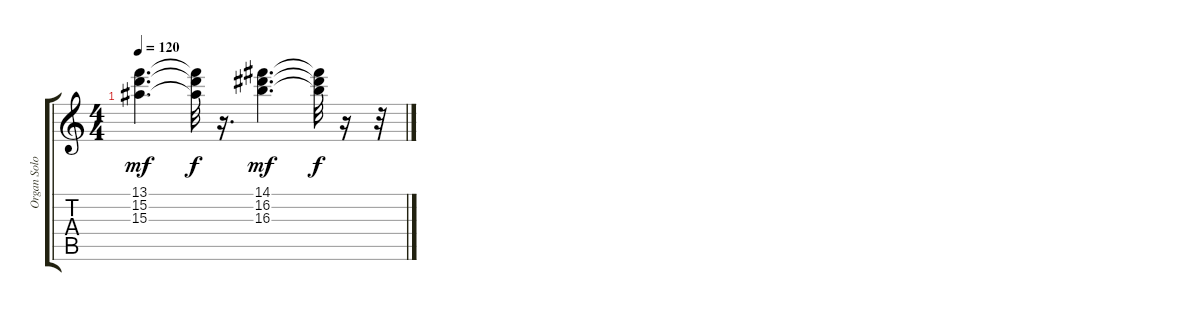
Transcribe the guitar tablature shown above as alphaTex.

\track ("Organ Solo" "Organ Solo") {instrument rockorgan}
\staff {score tabs}
\tuning (E5 B4 G4 D4 A3 E3) {hide}
\ts (4 4)
\tempo 120
\clef g2
\ks c
(13.1 15.2 15.3).4{d dy mf} (13.1{t} 15.2{t} 15.3{t}).32{dy f} r.16{d} (14.1 16.2 16.3).4{d dy mf} (14.1{t} 16.2{t} 16.3{t}).32{dy f} r.16 r.32
